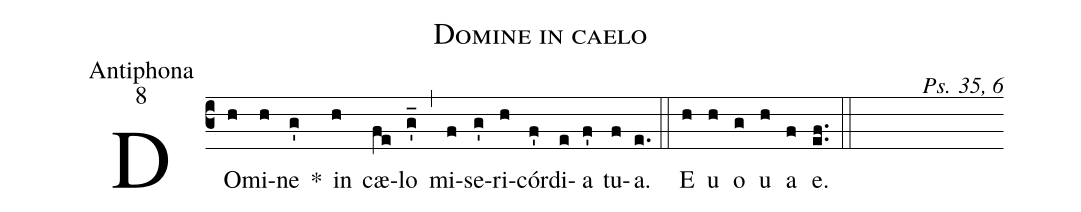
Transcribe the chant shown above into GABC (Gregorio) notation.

name:Domine in caelo;
office-part:Antiphona;
mode:8;
commentary:Ps. 35, 6;
%%
(c3)
DO(h)mi(h)ne(g') *()
in(h) cæ(fe)lo(g'_) (,)
mi(f)se(g')ri(h)cór(f')di(e)a(f') tu(f)a.(e.) (::)
E(h) u(h) o(g) u(h) a(f) e.(ef..) (::)
